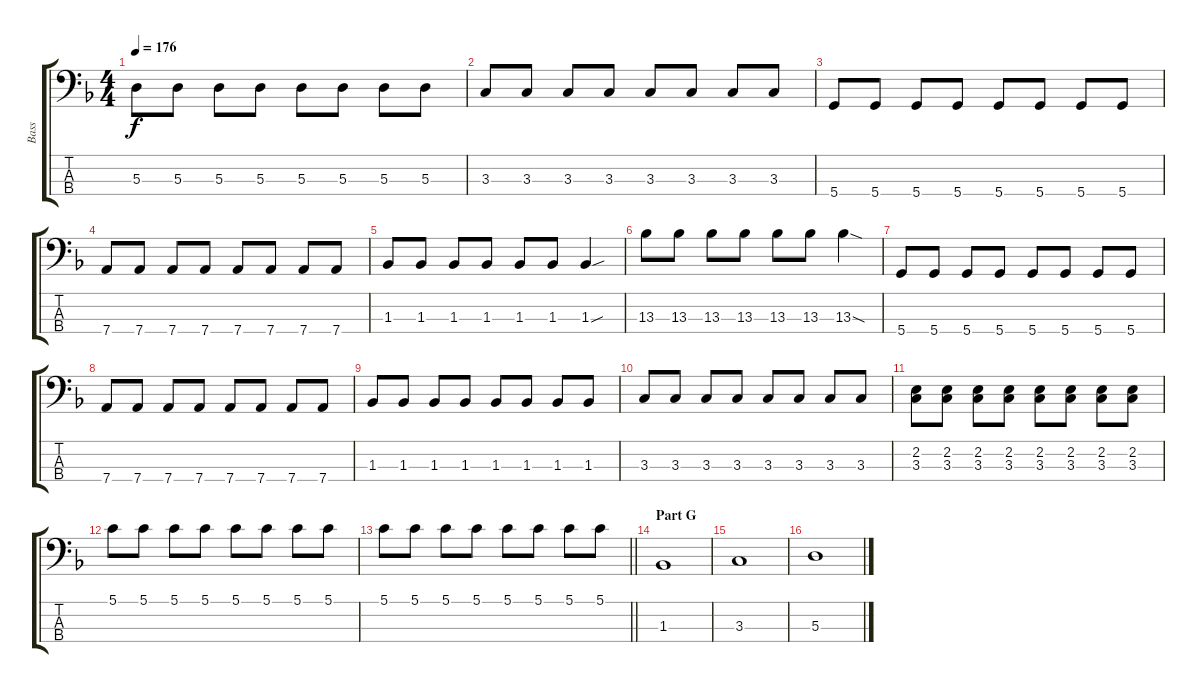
\track ("Bass" "Bass") {instrument electricbasspick}
\staff {score tabs}
\tuning (G2 D2 A1 D1) {hide}
\ts (4 4)
\tempo 176
\clef f4
\ks f
5.3.8{dy f} 5.3.8 5.3.8 5.3.8 5.3.8 5.3.8 5.3.8 5.3.8 |
3.3.8 3.3.8 3.3.8 3.3.8 3.3.8 3.3.8 3.3.8 3.3.8 |
5.4.8 5.4.8 5.4.8 5.4.8 5.4.8 5.4.8 5.4.8 5.4.8 |
7.4.8 7.4.8 7.4.8 7.4.8 7.4.8 7.4.8 7.4.8 7.4.8 |
1.3.8 1.3.8 1.3.8 1.3.8 1.3.8 1.3.8 1.3{sou}.4 |
13.3.8 13.3.8 13.3.8 13.3.8 13.3.8 13.3.8 13.3{sod}.4 |
5.4.8 5.4.8 5.4.8 5.4.8 5.4.8 5.4.8 5.4.8 5.4.8 |
7.4.8 7.4.8 7.4.8 7.4.8 7.4.8 7.4.8 7.4.8 7.4.8 |
1.3.8 1.3.8 1.3.8 1.3.8 1.3.8 1.3.8 1.3.8 1.3.8 |
3.3.8 3.3.8 3.3.8 3.3.8 3.3.8 3.3.8 3.3.8 3.3.8 |
(2.2 3.3).8 (2.2 3.3).8 (2.2 3.3).8 (2.2 3.3).8 (2.2 3.3).8 (2.2 3.3).8 (2.2 3.3).8 (2.2 3.3).8 |
5.1.8 5.1.8 5.1.8 5.1.8 5.1.8 5.1.8 5.1.8 5.1.8 |
\barLineRight lightlight
5.1.8 5.1.8 5.1.8 5.1.8 5.1.8 5.1.8 5.1.8 5.1.8 |
\section ("" "Part G")
1.3.1 |
3.3.1 |
5.3.1
